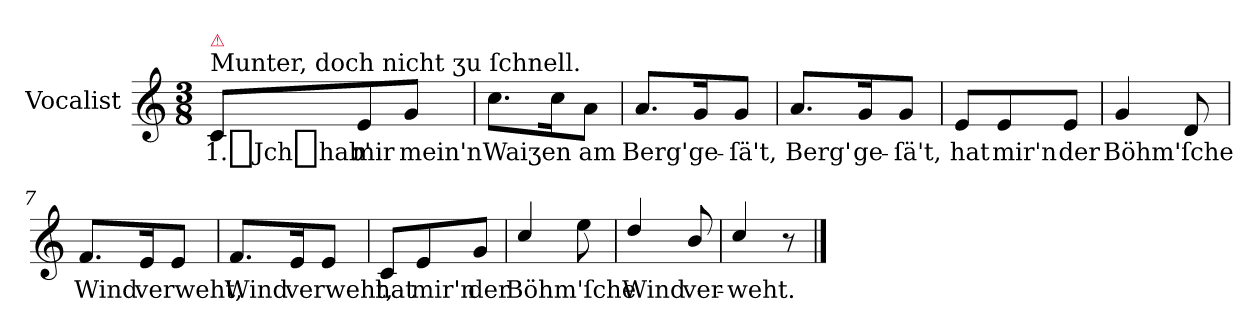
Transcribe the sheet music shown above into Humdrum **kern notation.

**kern	**text
*part1	*part1
*staff1	*staff1
*I"Vocalist	*
*clefG2	*
*k[]	*
*C:	*
*M3/8	*
=1	=1
!LO:TX:a:t=Munter, doch nicht ʒu ſchnell.	!
!LO:TX:a:color=crimson:t=⚠	!
8c/L	1._Jch_hab'
8e/	mir
8g/J	mein'n
=2	=2
8.cc\L	Waiʒen
16cc\K	.
8a\J	am
=3	=3
8.a/L	Berg'
16g/K	ge-
8g/J	-ſä't,
=4	=4
8.a/L	Berg'
16g/K	ge-
8g/J	-ſä't,
=5	=5
8e/L	hat
8e/	mir'n
8e/J	der
=6	=6
4g	Böhm'ſche
8d	.
=7	=7
8.f/L	Wind
16e/K	verweht,
8e/J	.
=8	=8
8.f/L	Wind
16e/K	verweht,
8e/J	.
=9	=9
8c/L	hat
8e/	mir'n
8g/J	der
=10	=10
4cc/	Böhm'ſche
8ee	.
=11	=11
4dd/	Wind
8b/	ver-
=12	=12
4cc/	weht.
8r	.
==	==
*-	*-
